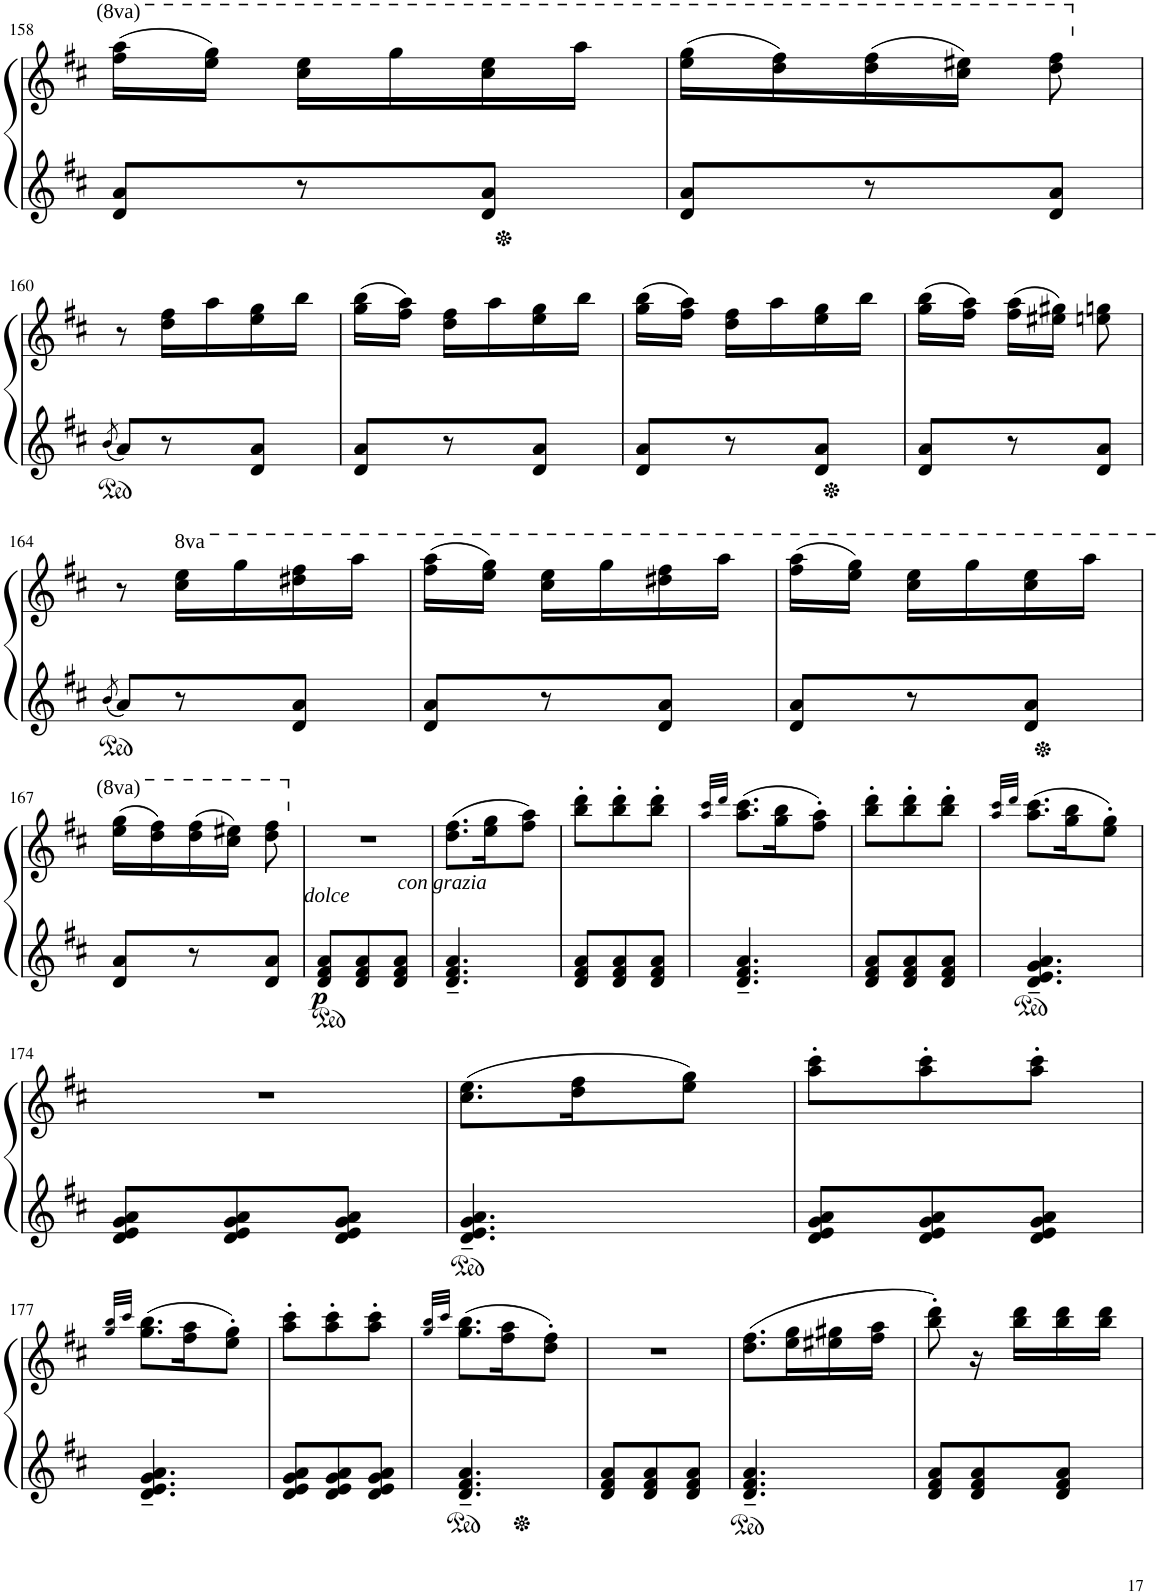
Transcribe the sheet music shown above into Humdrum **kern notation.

**kern	**kern	**dynam
*part1	*part1	*part1
*staff2	*staff1	*staff1/2
*I"Piano	*	*
*I'Pno	*	*
!!LO:PB:g=z
*clefG2	*clefG2	*
*k[f#c#]	*k[f#c#]	*
*M3/8	*M3/8	*
=158	=158	=158
8d/ 8a/L	(16fff#\ 16aaa\LL	.
.	16eee\ 16ggg\JJ)	.
8r	16ccc#\ 16eee\LL	.
.	16ggg\	.
8d/ 8a/J	16ccc#\ 16eee\	.
.	16aaa\JJ	.
=159	=159	=159
8d/ 8a/L	(16eee\ 16ggg\LL	.
.	16ddd\ 16fff#\)	.
8r	(16ddd\ 16fff#\	.
.	16ccc#\ 16eee#X\JJ)	.
8d/ 8a/J	8ddd\ 8fff#\	.
!!LO:LB:g=z
=160	=160	=160
8qb/	.	.
8a/L	8r	.
8r	16dd\ 16ff#\LL	.
.	16aa\	.
8d/ 8a/J	16ee\ 16gg\	.
.	16bb\JJ	.
=161	=161	=161
8d/ 8a/L	(16gg\ 16bb\LL	.
.	16ff#\ 16aa\JJ)	.
8r	16dd\ 16ff#\LL	.
.	16aa\	.
8d/ 8a/J	16ee\ 16gg\	.
.	16bb\JJ	.
=162	=162	=162
8d/ 8a/L	(16gg\ 16bb\LL	.
.	16ff#\ 16aa\JJ)	.
8r	16dd\ 16ff#\LL	.
.	16aa\	.
8d/ 8a/J	16ee\ 16gg\	.
.	16bb\JJ	.
=163	=163	=163
8d/ 8a/L	(16gg\ 16bb\LL	.
.	16ff#\ 16aa\JJ)	.
8r	(16ff#\ 16aa\LL	.
.	16ee#X\ 16gg#X\JJ)	.
8d/ 8a/J	8een\ 8ggn\	.
!!LO:LB:g=z
=164	=164	=164
8qb/	.	.
8a/L	8r	.
*	*8va	*
8r	16ccc#\ 16eee\LL	.
.	16ggg\	.
8d/ 8a/J	16ddd#X\ 16fff#\	.
.	16aaa\JJ	.
=165	=165	=165
8d/ 8a/L	(16fff#\ 16aaa\LL	.
.	16eee\ 16ggg\JJ)	.
8r	16ccc#\ 16eee\LL	.
.	16ggg\	.
8d/ 8a/J	16ddd#X\ 16fff#\	.
.	16aaa\JJ	.
=166	=166	=166
8d/ 8a/L	(16fff#\ 16aaa\LL	.
.	16eee\ 16ggg\JJ)	.
8r	16ccc#\ 16eee\LL	.
.	16ggg\	.
8d/ 8a/J	16ccc#\ 16eee\	.
.	16aaa\JJ	.
!!LO:LB:g=z
=167	=167	=167
8d/ 8a/L	(16eee\ 16ggg\LL	.
.	16ddd\ 16fff#\)	.
8r	(16ddd\ 16fff#\	.
.	16ccc#\ 16eee#X\JJ)	.
8d/ 8a/J	8ddd\ 8fff#\	.
=168	=168	=168
*	*X8va	*
!	!	!LO:DY:b=2
!	!	!LO:DY:n=1:b
8d/ 8f#/ 8a/L	4.r	p other-dynamics
8d/ 8f#/ 8a/	.	.
8d/ 8f#/ 8a/J	.	.
=169	=169	=169
!	!	!LO:DY:b
4.d/~ 4.f#/~ 4.a/~	(8.dd\ 8.ff#\L	other-dynamics
.	16ee\ 16gg\K	.
.	8ff#\ 8aa\J)	.
=170	=170	=170
8d/ 8f#/ 8a/L	8bb\' 8ddd\'L	.
8d/ 8f#/ 8a/	8bb\' 8ddd\'	.
8d/ 8f#/ 8a/J	8bb\' 8ddd\'J	.
=171	=171	=171
.	32qaa/ 32qccc#/LLL	.
.	32qddd/JJJ	.
4.d/~ 4.f#/~ 4.a/~	(8.aa\ 8.ccc#\L	.
.	16gg\ 16bb\K	.
.	8ff#\' 8aa\'J)	.
=172	=172	=172
8d/ 8f#/ 8a/L	8bb\' 8ddd\'L	.
8d/ 8f#/ 8a/	8bb\' 8ddd\'	.
8d/ 8f#/ 8a/J	8bb\' 8ddd\'J	.
=173	=173	=173
.	32qaa/ 32qccc#/LLL	.
.	32qddd/JJJ	.
4.d/~ 4.e/~ 4.g/~ 4.a/~	(8.aa\ 8.ccc#\L	.
.	16gg\ 16bb\K	.
.	8ee\' 8gg\'J)	.
!!LO:LB:g=z
=174	=174	=174
8d/ 8e/ 8g/ 8a/L	4.r	.
8d/ 8e/ 8g/ 8a/	.	.
8d/ 8e/ 8g/ 8a/J	.	.
=175	=175	=175
4.d/~ 4.e/~ 4.g/~ 4.a/~	(8.cc#\ 8.ee\L	.
.	16dd\ 16ff#\K	.
.	8ee\ 8gg\J)	.
=176	=176	=176
8d/ 8e/ 8g/ 8a/L	8aa\' 8ccc#\'L	.
8d/ 8e/ 8g/ 8a/	8aa\' 8ccc#\'	.
8d/ 8e/ 8g/ 8a/J	8aa\' 8ccc#\'J	.
!!LO:LB:g=z
=177	=177	=177
.	32qgg/ 32qbb/LLL	.
.	32qccc#/JJJ	.
4.d/~ 4.e/~ 4.g/~ 4.a/~	(8.gg\ 8.bb\L	.
.	16ff#\ 16aa\K	.
.	8ee\' 8gg\'J)	.
=178	=178	=178
8d/ 8e/ 8g/ 8a/L	8aa\' 8ccc#\'L	.
8d/ 8e/ 8g/ 8a/	8aa\' 8ccc#\'	.
8d/ 8e/ 8g/ 8a/J	8aa\' 8ccc#\'J	.
=179	=179	=179
.	32qgg/ 32qbb/LLL	.
.	32qccc#/JJJ	.
4.d/~ 4.f#/~ 4.a/~	(8.gg\ 8.bb\L	.
.	16ff#\ 16aa\K	.
.	8dd\' 8ff#\'J)	.
=180	=180	=180
8d/ 8f#/ 8a/L	4.r	.
8d/ 8f#/ 8a/	.	.
8d/ 8f#/ 8a/J	.	.
=181	=181	=181
4.d/~ 4.f#/~ 4.a/~	(8.dd\ 8.ff#\L	.
.	16ee\ 16gg\L	.
.	16ee#X\ 16gg#X\	.
.	16ff#\ 16aa\JJ	.
=182	=182	=182
8d/ 8f#/ 8a/L	8bb\' 8ddd\')	.
8d/ 8f#/ 8a/	16r	.
.	16bb\ 16ddd\LL	.
8d/ 8f#/ 8a/J	16bb\ 16ddd\	.
.	16bb\ 16ddd\JJ	.
=	=	=
*-	*-	*-
